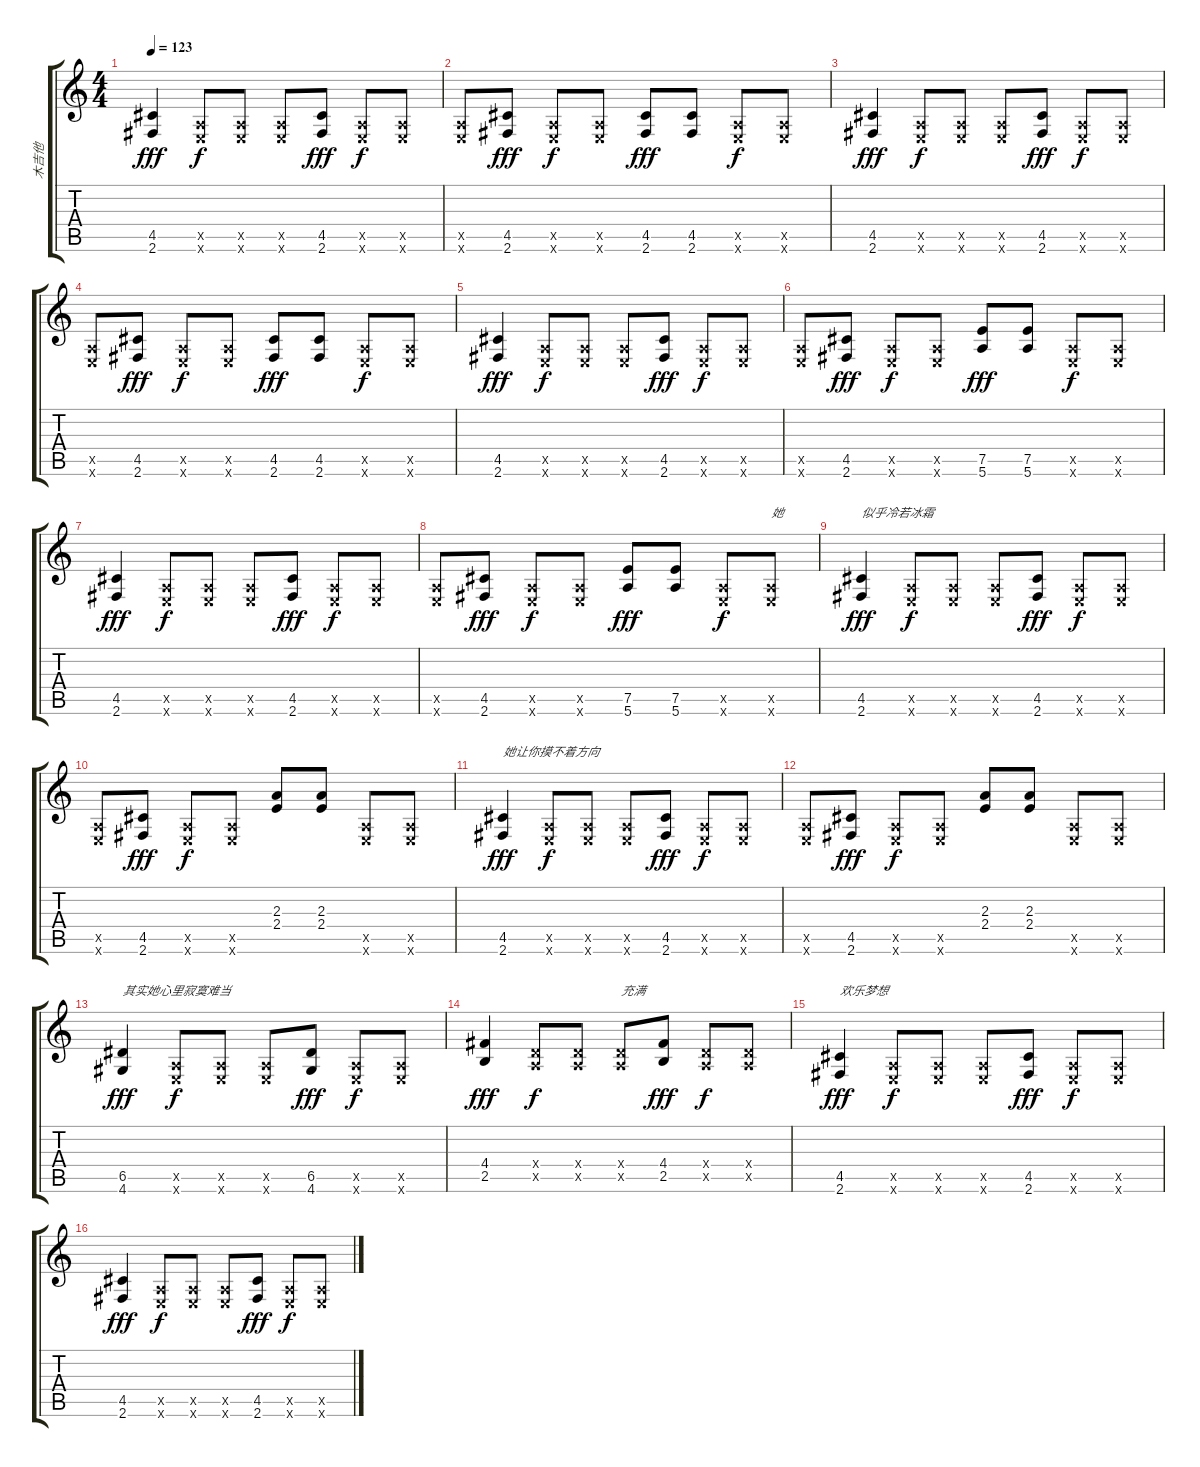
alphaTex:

\track ("木吉他" "木吉他") {instrument acousticguitarsteel}
\staff {score tabs}
\tuning (E4 B3 G3 D3 A2 E2) {hide}
\ts (4 4)
\tempo 123
\clef g2
\ks c
(4.5 2.6).4{dy fff instrument acousticguitarsteel} (0.5{x} 0.6{x}).8{dy f} (0.5{x} 0.6{x}).8 (0.5{x} 0.6{x}).8 (4.5 2.6).8{dy fff} (0.5{x} 0.6{x}).8{dy f} (0.5{x} 0.6{x}).8 |
(0.5{x} 0.6{x}).8 (4.5 2.6).8{dy fff} (0.5{x} 0.6{x}).8{dy f} (0.5{x} 0.6{x}).8 (4.5 2.6).8{dy fff} (4.5 2.6).8 (0.5{x} 0.6{x}).8{dy f} (0.5{x} 0.6{x}).8 |
(4.5 2.6).4{dy fff} (0.5{x} 0.6{x}).8{dy f} (0.5{x} 0.6{x}).8 (0.5{x} 0.6{x}).8 (4.5 2.6).8{dy fff} (0.5{x} 0.6{x}).8{dy f} (0.5{x} 0.6{x}).8 |
(0.5{x} 0.6{x}).8 (4.5 2.6).8{dy fff} (0.5{x} 0.6{x}).8{dy f} (0.5{x} 0.6{x}).8 (4.5 2.6).8{dy fff} (4.5 2.6).8 (0.5{x} 0.6{x}).8{dy f} (0.5{x} 0.6{x}).8 |
(4.5 2.6).4{dy fff} (0.5{x} 0.6{x}).8{dy f} (0.5{x} 0.6{x}).8 (0.5{x} 0.6{x}).8 (4.5 2.6).8{dy fff} (0.5{x} 0.6{x}).8{dy f} (0.5{x} 0.6{x}).8 |
(0.5{x} 0.6{x}).8 (4.5 2.6).8{dy fff} (0.5{x} 0.6{x}).8{dy f} (0.5{x} 0.6{x}).8 (7.5 5.6).8{dy fff} (7.5 5.6).8 (0.5{x} 0.6{x}).8{dy f} (0.5{x} 0.6{x}).8 |
(4.5 2.6).4{dy fff} (0.5{x} 0.6{x}).8{dy f} (0.5{x} 0.6{x}).8 (0.5{x} 0.6{x}).8 (4.5 2.6).8{dy fff} (0.5{x} 0.6{x}).8{dy f} (0.5{x} 0.6{x}).8 |
(0.5{x} 0.6{x}).8 (4.5 2.6).8{dy fff} (0.5{x} 0.6{x}).8{dy f} (0.5{x} 0.6{x}).8 (7.5 5.6).8{dy fff} (7.5 5.6).8 (0.5{x} 0.6{x}).8{dy f} (0.5{x} 0.6{x}).8{txt "她"} |
(4.5 2.6).4{txt "似乎冷若冰霜" dy fff} (0.5{x} 0.6{x}).8{dy f} (0.5{x} 0.6{x}).8 (0.5{x} 0.6{x}).8 (4.5 2.6).8{dy fff} (0.5{x} 0.6{x}).8{dy f} (0.5{x} 0.6{x}).8 |
(0.5{x} 0.6{x}).8 (4.5 2.6).8{dy fff} (0.5{x} 0.6{x}).8{dy f} (0.5{x} 0.6{x}).8 (2.3 2.4).8 (2.3 2.4).8 (0.5{x} 0.6{x}).8 (0.5{x} 0.6{x}).8 |
(4.5 2.6).4{txt "她让你摸不着方向" dy fff} (0.5{x} 0.6{x}).8{dy f} (0.5{x} 0.6{x}).8 (0.5{x} 0.6{x}).8 (4.5 2.6).8{dy fff} (0.5{x} 0.6{x}).8{dy f} (0.5{x} 0.6{x}).8 |
(0.5{x} 0.6{x}).8 (4.5 2.6).8{dy fff} (0.5{x} 0.6{x}).8{dy f} (0.5{x} 0.6{x}).8 (2.3 2.4).8 (2.3 2.4).8 (0.5{x} 0.6{x}).8 (0.5{x} 0.6{x}).8 |
(6.5 4.6).4{txt "其实她心里寂寞难当" dy fff} (0.5{x} 0.6{x}).8{dy f} (0.5{x} 0.6{x}).8 (0.5{x} 0.6{x}).8 (6.5 4.6).8{dy fff} (0.5{x} 0.6{x}).8{dy f} (0.5{x} 0.6{x}).8 |
(4.4 2.5).4{dy fff} (0.4{x} 0.5{x}).8{dy f} (0.4{x} 0.5{x}).8 (0.4{x} 0.5{x}).8{txt "充满"} (4.4 2.5).8{dy fff} (0.4{x} 0.5{x}).8{dy f} (0.4{x} 0.5{x}).8 |
(4.5 2.6).4{txt "欢乐梦想" dy fff} (0.5{x} 0.6{x}).8{dy f} (0.5{x} 0.6{x}).8 (0.5{x} 0.6{x}).8 (4.5 2.6).8{dy fff} (0.5{x} 0.6{x}).8{dy f} (0.5{x} 0.6{x}).8 |
(4.5 2.6).4{dy fff} (0.5{x} 0.6{x}).8{dy f} (0.5{x} 0.6{x}).8 (0.5{x} 0.6{x}).8 (4.5 2.6).8{dy fff} (0.5{x} 0.6{x}).8{dy f} (0.5{x} 0.6{x}).8
